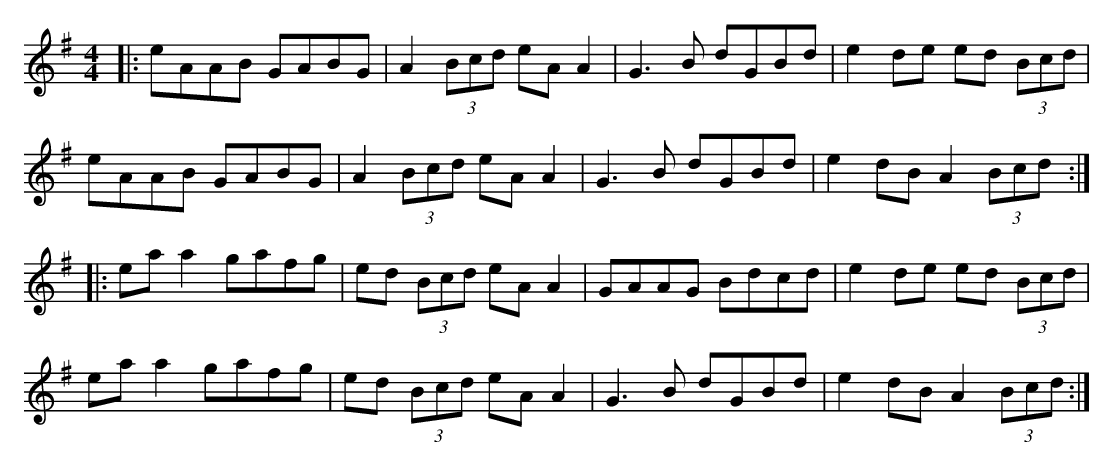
X:1
M:4/4
K:Ador
|:eAAB GABG|A2 (3Bcd eA A2|G3B dGBd|e2 de ed (3Bcd|
eAAB GABG|A2 (3Bcd eA A2|G3B dGBd|e2 dB A2 (3Bcd:|
|:ea a2 gafg|ed (3Bcd eA A2|GAAG Bdcd|e2de ed (3Bcd|
ea a2 gafg|ed (3Bcd eA A2|G3B dGBd|e2 dB A2 (3Bcd:|
